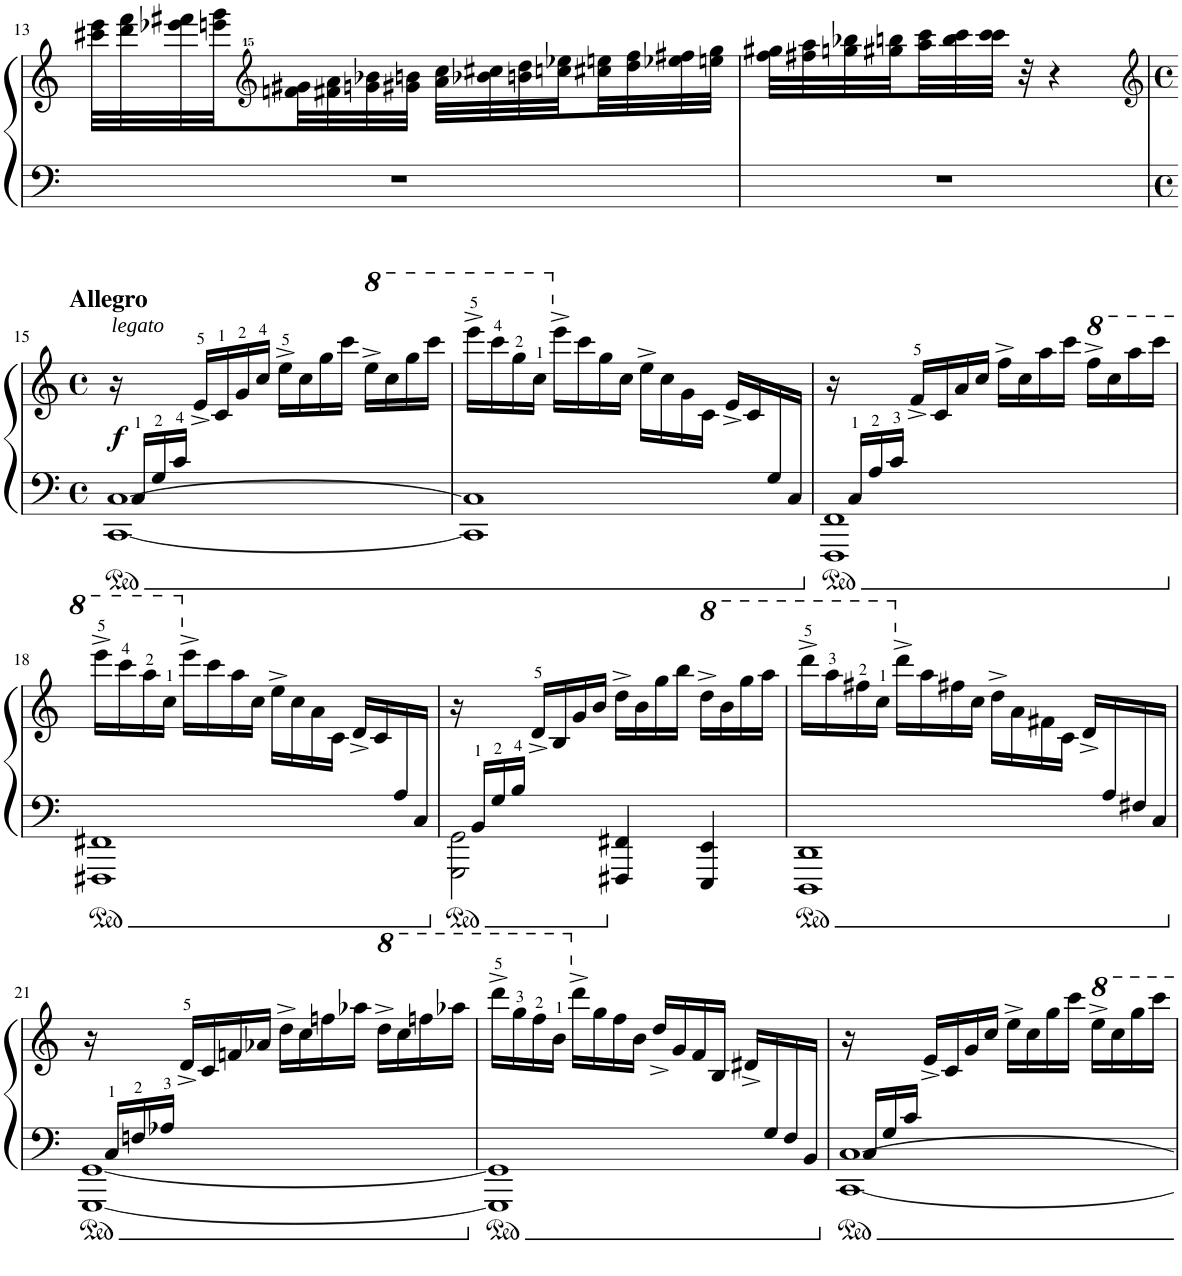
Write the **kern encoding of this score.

**kern	**kern	**dynam
*part1	*part1	*part1
*staff2	*staff1	*staff1/2
*I"Piano	*	*
*I'Pno.	*	*
!!LO:PB:g=z
*clefF4	*clefG2	*
*k[]	*k[]	*
*M2/4	*M2/4	*
=13	=13	=13
2r	32ccc#X\ 32eee\LLL	.
.	32ddd\ 32fff\	.
.	32eee-X\ 32fff#X\	.
.	32eeen\ 32ggg\	.
*	*clefG^^2	*
.	32fffn\ 32ggg#X\	.
.	32fff#X\ 32aaa\	.
.	32gggn\ 32bbb-X\	.
.	32ggg#X\ 32bbbn\JJJ	.
.	32aaa\ 32cccc\LLL	.
.	32bbb-X\ 32cccc#X\	.
.	32bbbn\ 32dddd\	.
.	32ccccn\ 32eeee-X\	.
.	32cccc#X\ 32eeeen\	.
.	32dddd\ 32ffff\	.
.	32eeee-X\ 32ffff#X\	.
.	32eeeen\ 32gggg\JJJ	.
=14	=14	=14
2r	32ffff\ 32gggg#X\LLL	.
.	32ffff#X\ 32aaaa\	.
.	32ggggn\ 32bbbb-X\	.
.	32gggg#X\ 32bbbbn\	.
.	32aaaa\ 32ccccc\	.
.	32bbbb\ 32ccccc\	.
.	32ccccc\ 32ccccc\JJJ	.
.	32r	.
.	4r	.
!!LO:LB:g=z
=15	=15	=15
*	*clefG2	*
*M4/4	*M4/4	*
*met(c)	*met(c)	*
*^	*	*
!	!	!LO:TX:a:B:t=Allegro	!
!	!	!	!LO:DY:b
16ryy	[1CC [1C	16r	f
!	!	!	!LO:DY:a
16C/LL	.	8.ryy	other-dynamics
16G/	.	.	.
16c/JJ	.	.	.
2.ryy	.	16e^/LL	.
.	.	16c/	.
.	.	16g/	.
.	.	16cc/JJ	.
.	.	16ee^\LL	.
.	.	16cc\	.
.	.	16gg\	.
.	.	16ccc\JJ	.
*	*	*8va	*
.	.	16eee^\LL	.
.	.	16ccc\	.
.	.	16ggg\	.
.	.	16cccc\JJ	.
=16	=16	=16	=16
2..ryy	1CC] 1C]	16eeee^\LL	.
.	.	16cccc\	.
.	.	16ggg\	.
.	.	16ccc\JJ	.
*	*	*X8va	*
.	.	16eee^\LL	.
.	.	16ccc\	.
.	.	16gg\	.
.	.	16cc\JJ	.
.	.	16ee^\LL	.
.	.	16cc\	.
.	.	16g\	.
.	.	16c\JJ	.
.	.	16e^/LL	.
.	.	16c/	.
16G/	.	8ryy	.
16C/JJ	.	.	.
=17	=17	=17	=17
16ryy	1FFF 1FF	16r	.
16C/LL	.	8.ryy	.
16A/	.	.	.
16c/JJ	.	.	.
2.ryy	.	16f^/LL	.
.	.	16c/	.
.	.	16a/	.
.	.	16cc/JJ	.
.	.	16ff^\LL	.
.	.	16cc\	.
.	.	16aa\	.
.	.	16ccc\JJ	.
*	*	*8va	*
.	.	16fff^\LL	.
.	.	16ccc\	.
.	.	16aaa\	.
.	.	16cccc\JJ	.
!!LO:LB:g=z
=18	=18	=18	=18
2..ryy	1FFF#X 1FF#X	16eeee^\LL	.
.	.	16cccc\	.
.	.	16aaa\	.
.	.	16ccc\JJ	.
*	*	*X8va	*
.	.	16eee^\LL	.
.	.	16ccc\	.
.	.	16aa\	.
.	.	16cc\JJ	.
.	.	16ee^\LL	.
.	.	16cc\	.
.	.	16a\	.
.	.	16c\JJ	.
.	.	16d^/LL	.
.	.	16c/	.
16A/	.	8ryy	.
16C/JJ	.	.	.
=19	=19	=19	=19
16ryy	2GGG\ 2GG\	16r	.
16BB/LL	.	8.ryy	.
16G/	.	.	.
16B/JJ	.	.	.
2.ryy	.	16d^/LL	.
.	.	16B/	.
.	.	16g/	.
.	.	16b/JJ	.
.	4FFF#X/ 4FF#X/	16dd^\LL	.
.	.	16b\	.
.	.	16gg\	.
.	.	16bb\JJ	.
*	*	*8va	*
.	4EEE/ 4EE/	16ddd^\LL	.
.	.	16bb\	.
.	.	16ggg\	.
.	.	16aaa\JJ	.
=20	=20	=20	=20
16ryy	1DDD 1DD	16dddd^\LL	.
.	.	16aaa\	.
.	.	16fff#X\	.
.	.	16ccc\JJ	.
*	*	*X8va	*
.	.	16ddd^\LL	.
.	.	16aa\	.
.	.	16ff#X\	.
.	.	16cc\JJ	.
.	.	16dd^\LL	.
.	.	16a\	.
.	.	16f#X\	.
.	.	16c\JJ	.
.	.	16d^/LL	.
16A/	.	8.ryy	.
16F#X/	.	.	.
16C/JJ	.	.	.
!!LO:LB:g=z
=21	=21	=21	=21
16ryy	[1GGG [<1GG	16r	.
16C/LL	.	8.ryy	.
16Fn/	.	.	.
16A-X/JJ	.	.	.
2.ryy	.	16d^/LL	.
.	.	16c/	.
.	.	16fn/	.
.	.	16a-X/JJ	.
.	.	16dd^\LL	.
.	.	16cc\	.
.	.	16ffn\	.
.	.	16aa-X\JJ	.
*	*	*8va	*
.	.	16ddd^\LL	.
.	.	16ccc\	.
.	.	16fffn\	.
.	.	16aaa-X\JJ	.
=22	=22	=22	=22
16ryy	1GGG] 1GG]	16dddd^\LL	.
.	.	16ggg\	.
.	.	16fff\	.
.	.	16bb\JJ	.
*	*	*X8va	*
.	.	16ddd^\LL	.
.	.	16gg\	.
.	.	16ff\	.
.	.	16b\JJ	.
.	.	16dd^/LL	.
.	.	16g/	.
.	.	16f/	.
.	.	16B/JJ	.
.	.	16d#X^/LL	.
16G/	.	8.ryy	.
16F/	.	.	.
16BB/JJ	.	.	.
=23	=23	=23	=23
16ryy	[1CC [1C	16r	.
16C/LL	.	8.ryy	.
16G/	.	.	.
16c/JJ	.	.	.
2.ryy	.	16e^/LL	.
.	.	16c/	.
.	.	16g/	.
.	.	16cc/JJ	.
.	.	16ee^\LL	.
.	.	16cc\	.
.	.	16gg\	.
.	.	16ccc\JJ	.
.	.	16eee^\LL	.
.	.	16ccc\	.
.	.	16ggg\	.
.	.	16cccc\JJ	.
*v	*v	*	*
=	=	=
*-	*-	*-
